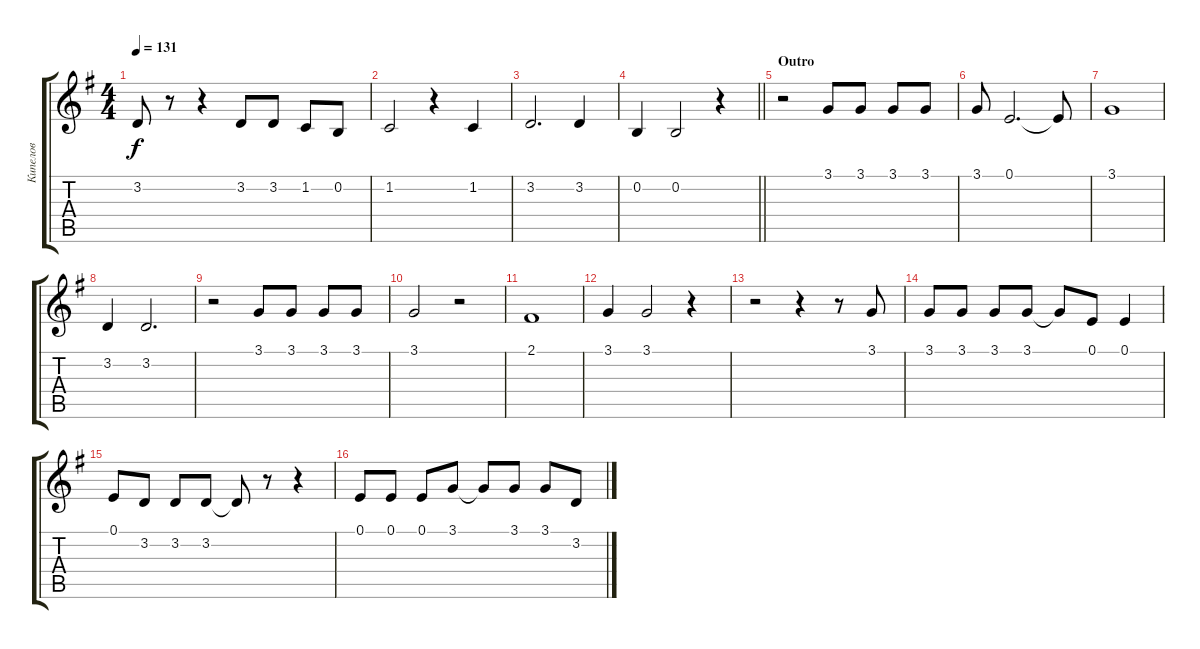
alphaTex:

\track ("Кипелов" "Кипелов") {instrument violin}
\staff {score tabs}
\tuning (E4 B3 G3 D3 A2 E2) {hide}
\ts (4 4)
\tempo 131
\clef g2
\ks g
3.2{t}.8{dy f} r.8 r.4 3.2.8 3.2.8 1.2.8 0.2.8 |
1.2.2 r.4 1.2.4 |
3.2.2{d} 3.2.4 |
\barLineRight lightlight
0.2.4 0.2.2 r.4 |
\section ("" "Outro")
r.2 3.1.8 3.1.8 3.1.8 3.1.8 |
3.1.8 0.1.2{d} 0.1{t}.8 |
3.1.1 |
3.2.4 3.2.2{d} |
r.2 3.1.8 3.1.8 3.1.8 3.1.8 |
3.1.2 r.2 |
2.1.1 |
3.1.4 3.1.2 r.4 |
r.2 r.4 r.8 3.1.8 |
3.1.8 3.1.8 3.1.8 3.1.8 3.1{t}.8 0.1.8 0.1.4 |
0.1.8 3.2.8 3.2.8 3.2.8 3.2{t}.8 r.8 r.4 |
0.1.8 0.1.8 0.1.8 3.1.8 3.1{t}.8 3.1.8 3.1.8 3.2.8
